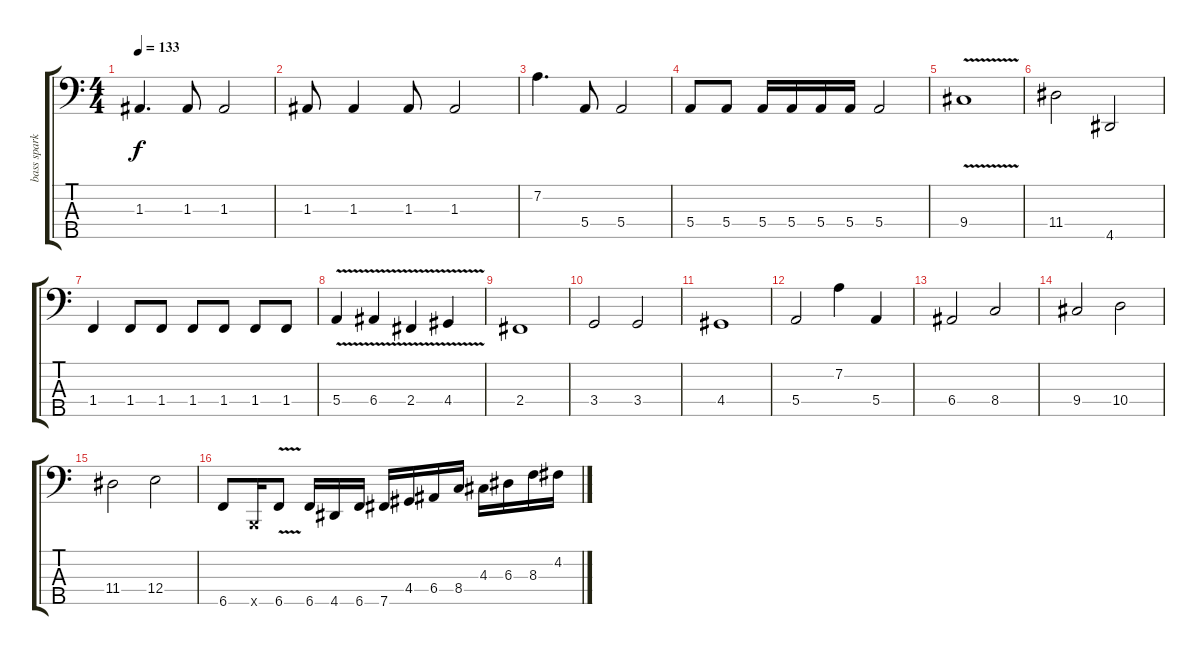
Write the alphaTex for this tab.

\track ("bass sparks" "bass spark") {instrument electricbasspick}
\staff {score tabs}
\tuning (G2 D2 A1 E1 B0) {hide}
\ts (4 4)
\tempo 133
\clef f4
\ks c
1.3.4{d dy f} 1.3.8 1.3.2 |
1.3.8 1.3.4 1.3.8 1.3.2 |
7.2.4{d} 5.4.8 5.4.2 |
5.4.8 5.4.8 5.4.16 5.4.16 5.4.16 5.4.16 5.4.2 |
9.4{v}.1 |
11.4.2 4.5.2 |
1.4.4 1.4.8 1.4.8 1.4.8 1.4.8 1.4.8 1.4.8 |
5.4{v}.4 6.4{v}.4 2.4{v}.4 4.4{v}.4 |
2.4.1 |
3.4.2 3.4.2 |
4.4.1 |
5.4.2 7.2.4 5.4.4 |
6.4.2 8.4.2 |
9.4.2 10.4.2 |
11.4.2 12.4.2 |
6.5.8 0.5{x}.16 6.5{v}.8 6.5.16 4.5.16 6.5.16 7.5.16 4.4.16 6.4.16 8.4.16 4.3.16 6.3.16 8.3.16 4.2.16
